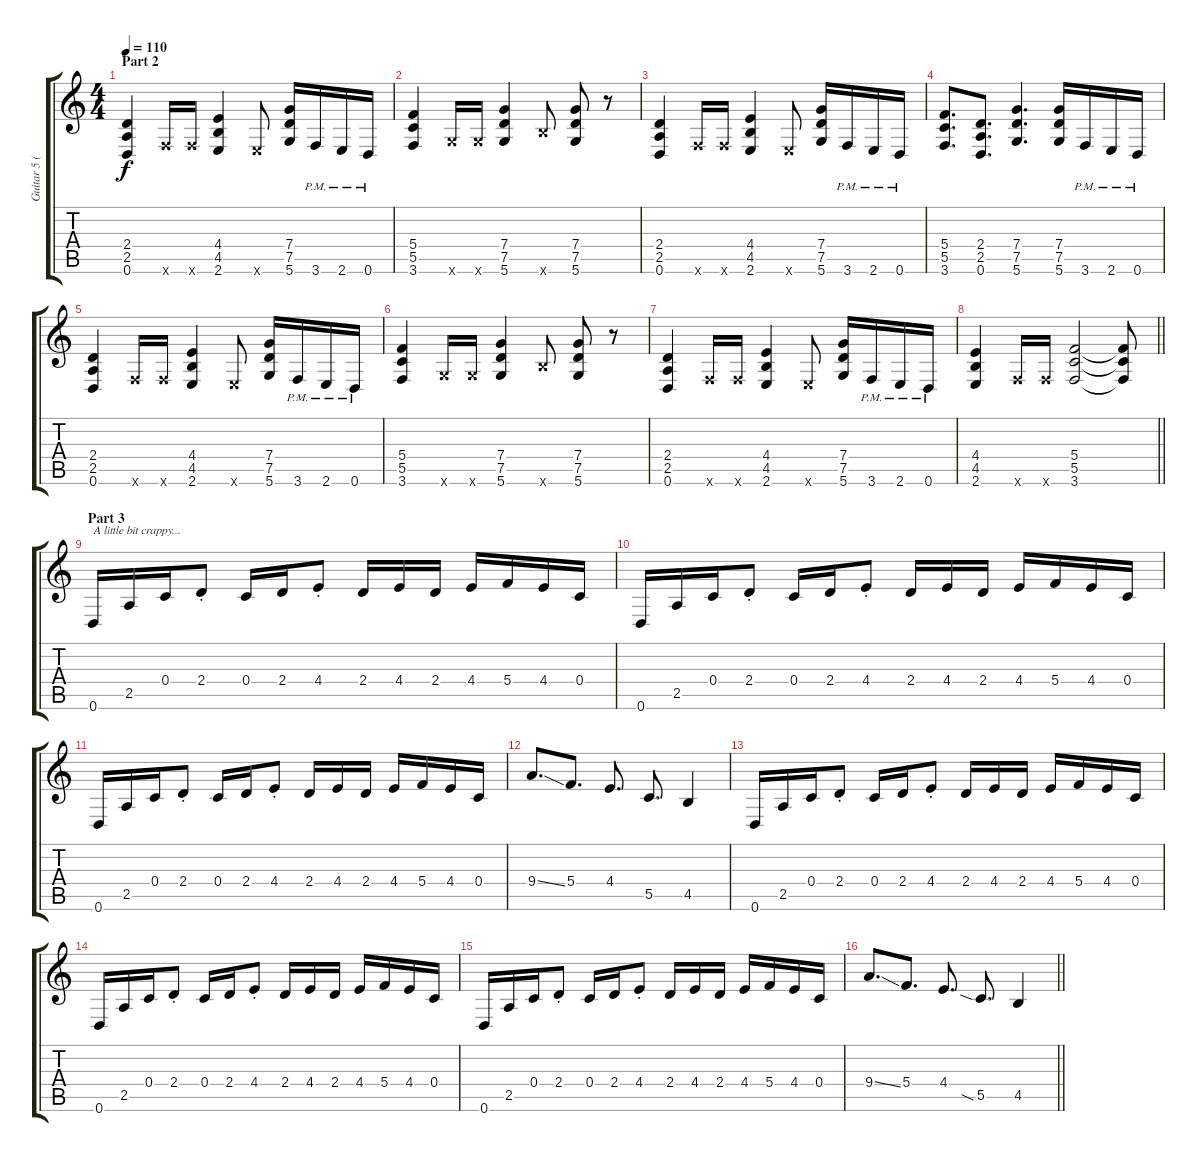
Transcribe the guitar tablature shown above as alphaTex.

\track ("Guitar 5 (Rhythm 1)" "Guitar 5 (") {instrument distortionguitar}
\staff {score tabs}
\tuning (D4 A3 F3 C3 G2 D2) {hide}
\ts (4 4)
\section ("" "Part 2")
\tempo 110
\clef g2
\ks c
(2.4 2.5 0.6).4{dy f} 3.6{x}.16 3.6{x}.16 (4.4 4.5 2.6).4 2.6{x}.8 (7.4 7.5 5.6).16 3.6{pm}.16 2.6{pm}.16 0.6{pm}.16 |
(5.4 5.5 3.6).4 5.6{x}.16 5.6{x}.16 (7.4 7.5 5.6).4 9.6{x}.8 (7.4 7.5 5.6).8 r.8 |
(2.4 2.5 0.6).4 3.6{x}.16 3.6{x}.16 (4.4 4.5 2.6).4 2.6{x}.8 (7.4 7.5 5.6).16 3.6{pm}.16 2.6{pm}.16 0.6{pm}.16 |
(5.4 5.5 3.6).8{d} (2.4 2.5 0.6).8{d} (7.4 7.5 5.6).4{d} (7.4 7.5 5.6).16 3.6{pm}.16 2.6{pm}.16 0.6{pm}.16 |
(2.4 2.5 0.6).4 3.6{x}.16 3.6{x}.16 (4.4 4.5 2.6).4 2.6{x}.8 (7.4 7.5 5.6).16 3.6{pm}.16 2.6{pm}.16 0.6{pm}.16 |
(5.4 5.5 3.6).4 5.6{x}.16 5.6{x}.16 (7.4 7.5 5.6).4 9.6{x}.8 (7.4 7.5 5.6).8 r.8 |
(2.4 2.5 0.6).4 3.6{x}.16 3.6{x}.16 (4.4 4.5 2.6).4 2.6{x}.8 (7.4 7.5 5.6).16 3.6{pm}.16 2.6{pm}.16 0.6{pm}.16 |
\barLineRight lightlight
(4.4 4.5 2.6).4 3.6{x}.16 3.6{x}.16 (5.4 5.5 3.6).2 (5.4{t} 5.5{t} 3.6{t}).8 |
\section ("" "Part 3")
0.6.16{txt "A little bit crappy..."} 2.5.16 0.4.16 2.4{st}.8 0.4.16 2.4.16 4.4{st}.8 2.4.16 4.4.16 2.4.16 4.4.16 5.4.16 4.4.16 0.4.16 |
0.6.16 2.5.16 0.4.16 2.4{st}.8 0.4.16 2.4.16 4.4{st}.8 2.4.16 4.4.16 2.4.16 4.4.16 5.4.16 4.4.16 0.4.16 |
0.6.16 2.5.16 0.4.16 2.4{st}.8 0.4.16 2.4.16 4.4{st}.8 2.4.16 4.4.16 2.4.16 4.4.16 5.4.16 4.4.16 0.4.16 |
9.4{ss}.8{d} 5.4.8{d} 4.4.8{d} 5.5.8{d} 4.5.4 |
0.6.16 2.5.16 0.4.16 2.4{st}.8 0.4.16 2.4.16 4.4{st}.8 2.4.16 4.4.16 2.4.16 4.4.16 5.4.16 4.4.16 0.4.16 |
0.6.16 2.5.16 0.4.16 2.4{st}.8 0.4.16 2.4.16 4.4{st}.8 2.4.16 4.4.16 2.4.16 4.4.16 5.4.16 4.4.16 0.4.16 |
0.6.16 2.5.16 0.4.16 2.4{st}.8 0.4.16 2.4.16 4.4{st}.8 2.4.16 4.4.16 2.4.16 4.4.16 5.4.16 4.4.16 0.4.16 |
\barLineRight lightlight
9.4{ss}.8{d} 5.4.8{d} 4.4.8{d} 5.5{sia}.8{d} 4.5.4
